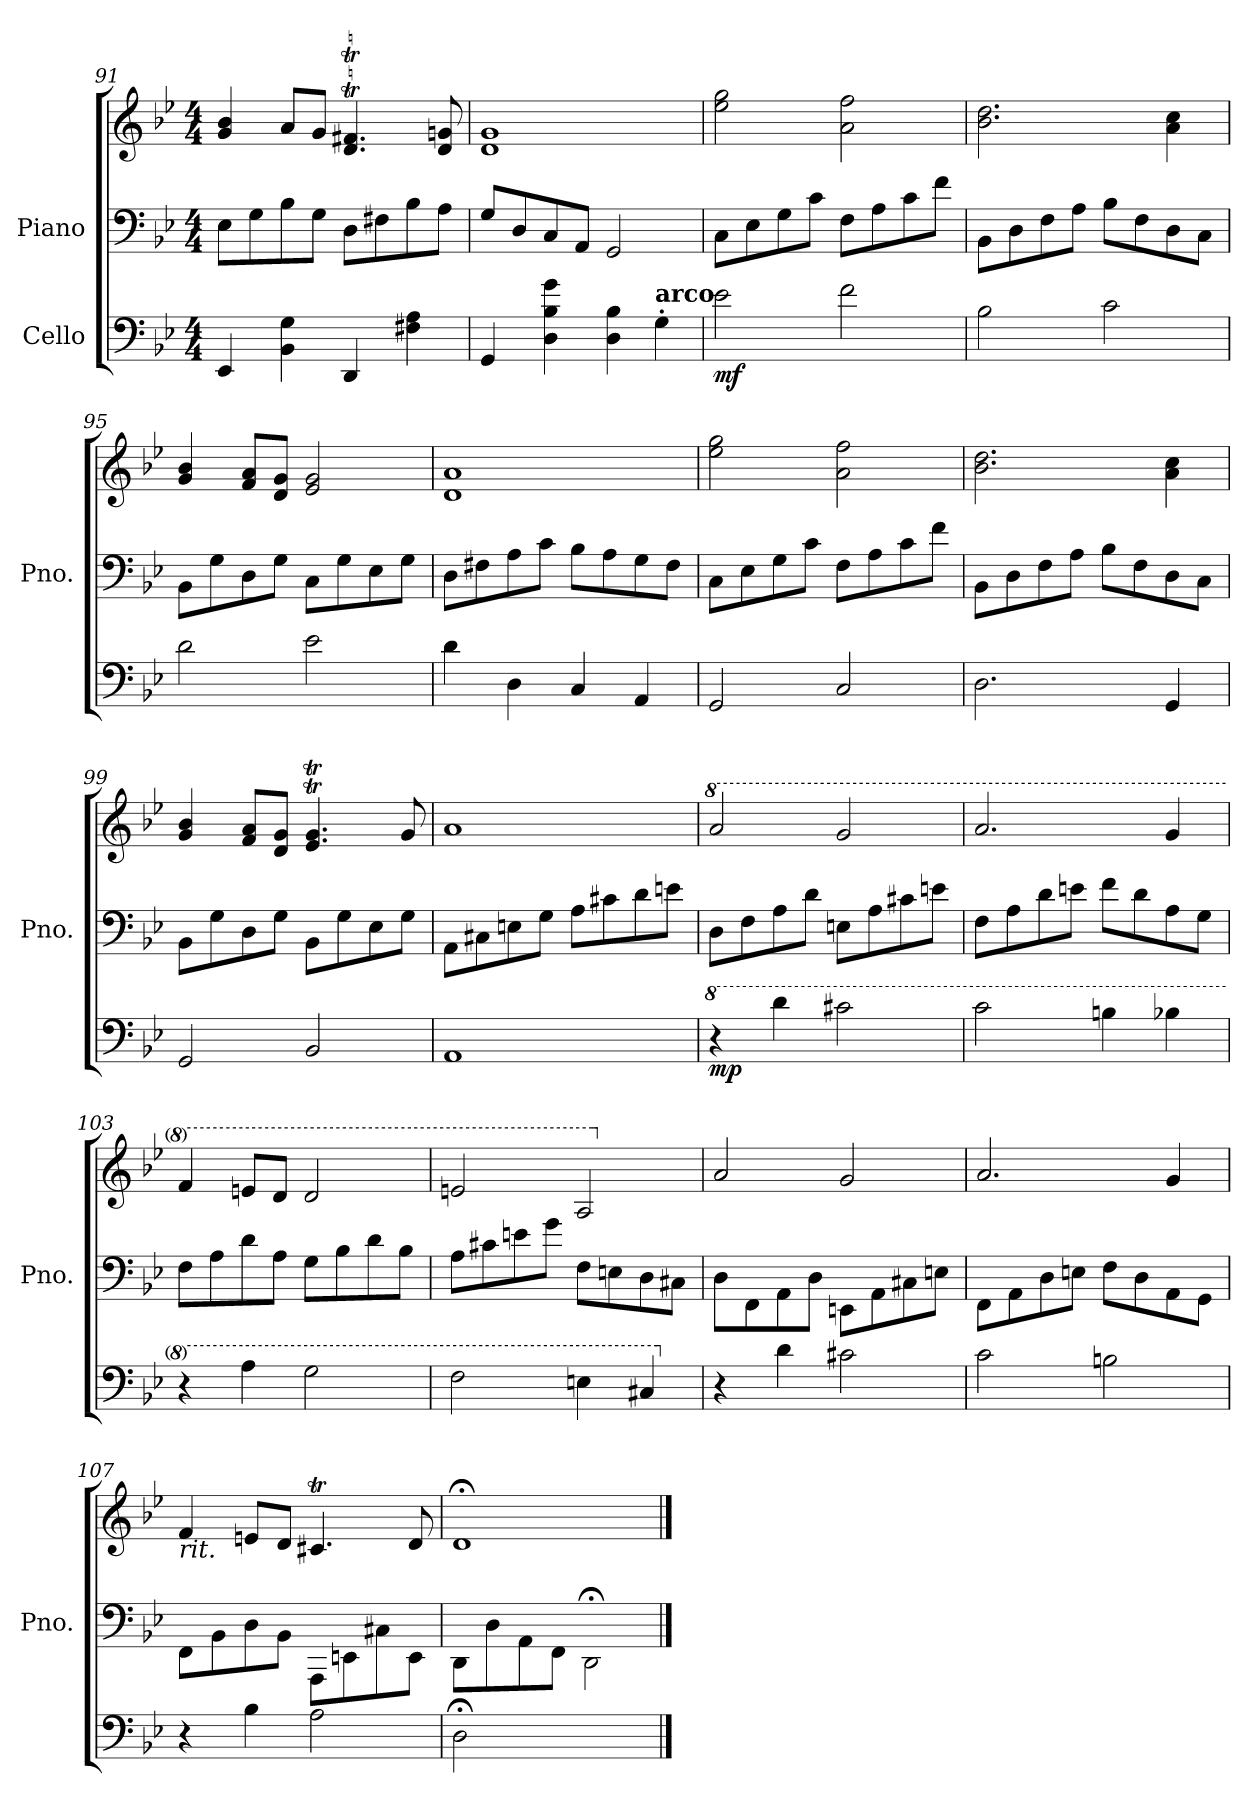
**kern	**dynam	**kern	**kern	**dynam
*part2	*part2	*part1	*part1	*part1
*staff3	*staff3	*staff2	*staff1	*staff1/2
*I"Cello	*	*I"Piano	*	*
*	*	*I'Pno.	*	*
*clefF4	*	*clefF4	*clefG2	*
*k[b-e-]	*	*k[b-e-]	*k[b-e-]	*
*g:	*	*g:	*g:	*
*M4/4	*	*M4/4	*M4/4	*
=91	=91	=91	=91	=91
4EE-/	.	8E-\L	4g/ 4b-/	.
.	.	8G\	.	.
4BB-\ 4G\	.	8B-\	8a/L	.
.	.	8G\J	8g/J	.
4DD/	.	8D\L	4.d/T 4.f#X/T	.
.	.	8F#X\	.	.
4F#X\ 4A\	.	8B-\	.	.
.	.	8A\J	8d/ 8g/	.
=92	=92	=92	=92	=92
4GG/	.	8G/L	1d 1g	.
.	.	8D/	.	.
4D\ 4B-\ 4g\	.	8C/	.	.
.	.	8AA/J	.	.
4D\ 4B-\	.	2GG/	.	.
!LO:TX:a:B:t=arco	!	!	!	!
4G'>\	.	.	.	.
!!LO:PB:g=z
=93	=93	=93	=93	=93
!	!LO:DY:b	!	!	!
2e-\	mf	8C\L	2ee-\ 2gg\	.
.	.	8E-\	.	.
.	.	8G\	.	.
.	.	8c\J	.	.
2f\	.	8F\L	2a\ 2ff\	.
.	.	8A\	.	.
.	.	8c\	.	.
.	.	8f\J	.	.
=94	=94	=94	=94	=94
2B-\	.	8BB-\L	2.b-\ 2.dd\	.
.	.	8D\	.	.
.	.	8F\	.	.
.	.	8A\J	.	.
2c\	.	8B-\L	.	.
.	.	8F\	.	.
.	.	8D\	4a\ 4cc\	.
.	.	8C\J	.	.
=95	=95	=95	=95	=95
2d\	.	8BB-\L	4g/ 4b-/	.
.	.	8G\	.	.
.	.	8D\	8f/ 8a/L	.
.	.	8G\J	8d/ 8g/J	.
2e-\	.	8C\L	2e-/ 2g/	.
.	.	8G\	.	.
.	.	8E-\	.	.
.	.	8G\J	.	.
=96	=96	=96	=96	=96
4d\	.	8D\L	1d 1a	.
.	.	8F#X\	.	.
4D\	.	8A\	.	.
.	.	8c\J	.	.
4C/	.	8B-\L	.	.
.	.	8A\	.	.
4AA/	.	8G\	.	.
.	.	8F#\J	.	.
!!LO:LB:g=z
=97	=97	=97	=97	=97
2GG/	.	8C\L	2ee-\ 2gg\	.
.	.	8E-\	.	.
.	.	8G\	.	.
.	.	8c\J	.	.
2C/	.	8F\L	2a\ 2ff\	.
.	.	8A\	.	.
.	.	8c\	.	.
.	.	8f\J	.	.
=98	=98	=98	=98	=98
2.D\	.	8BB-\L	2.b-\ 2.dd\	.
.	.	8D\	.	.
.	.	8F\	.	.
.	.	8A\J	.	.
.	.	8B-\L	.	.
.	.	8F\	.	.
4GG/	.	8D\	4a\ 4cc\	.
.	.	8C\J	.	.
=99	=99	=99	=99	=99
2GG/	.	8BB-\L	4g/ 4b-/	.
.	.	8G\	.	.
.	.	8D\	8f/ 8a/L	.
.	.	8G\J	8d/ 8g/J	.
2BB-/	.	8BB-\L	4.e-/T 4.g/T	.
.	.	8G\	.	.
.	.	8E-\	.	.
.	.	8G\J	8g/	.
=100	=100	=100	=100	=100
1AA	.	8AA\L	1a	.
.	.	8C#X\	.	.
.	.	8En\	.	.
.	.	8G\J	.	.
.	.	8A\L	.	.
.	.	8c#X\	.	.
.	.	8d\	.	.
.	.	8en\J	.	.
!!LO:LB:g=z
=101	=101	=101	=101	=101
*8va	*	*	*	*
*	*	*8va	*	*
*	*	*	*8va	*
!	!LO:DY:b	!	!	!LO:DY:b=2
!	!	!	!	!LO:DY:n=1:b
4r	mp	8d\L	2aa/	mf mf
.	.	8f\	.	.
4dd\	.	8a\	.	.
.	.	8dd\J	.	.
2cc#X\	.	8en\L	2gg/	.
.	.	8a\	.	.
.	.	8cc#X\	.	.
.	.	8een\J	.	.
=102	=102	=102	=102	=102
2cc\	.	8f\L	2.aa/	.
.	.	8a\	.	.
.	.	8dd\	.	.
.	.	8een\J	.	.
4bn\	.	8ff\L	.	.
.	.	8dd\	.	.
4b-X\	.	8a\	4gg/	.
.	.	8g\J	.	.
=103	=103	=103	=103	=103
4r	.	8f\L	4ff/	.
.	.	8a\	.	.
4a\	.	8dd\	8een/L	.
.	.	8a\J	8dd/J	.
2g\	.	8g\L	2dd/	.
.	.	8b-\	.	.
.	.	8dd\	.	.
.	.	8b-\J	.	.
=104	=104	=104	=104	=104
2f\	.	8a\L	2een/	.
.	.	8cc#X\	.	.
.	.	8een\	.	.
.	.	8gg\J	.	.
4en\	.	8f\L	2a/	.
.	.	8e\	.	.
4c#X/	.	8d\	.	.
.	.	8c#\J	.	.
!!LO:PB:g=z
=105	=105	=105	=105	=105
*X8va	*	*	*	*
*	*	*	*X8va	*
4r	.	8d\L	2a/	.
.	.	8F\	.	.
4d\	.	8A\	.	.
.	.	8d\J	.	.
2c#X\	.	8En\L	2g/	.
.	.	8A\	.	.
.	.	8c#X\	.	.
.	.	8en\J	.	.
=106	=106	=106	=106	=106
*	*	*	*X8va	*
2c\	.	8F\L	2.a/	.
.	.	8A\	.	.
.	.	8d\	.	.
.	.	8en\J	.	.
2Bn\	.	8f\L	.	.
.	.	8d\	.	.
.	.	8A\	4g/	.
.	.	8G\J	.	.
=107	=107	=107	=107	=107
!	!	!	!LO:TX:b:i:t=rit.	!
4r	.	8F\L	4f/	.
.	.	8B-\	.	.
4B-\	.	8d\	8en/L	.
.	.	8B-\J	8d/J	.
2A\	.	8AA\L	4.c#Xt/	.
.	.	8En\	.	.
.	.	8c#X\	.	.
.	.	8E\J	8d/	.
=108	=108	=108	=108	=108
2D;<\	.	8D\L	1d;<	.
.	.	8d\	.	.
.	.	8A\	.	.
.	.	8F\J	.	.
2ryy	.	2D;<\	.	.
==	==	==	==	==
*-	*-	*-	*-	*-
